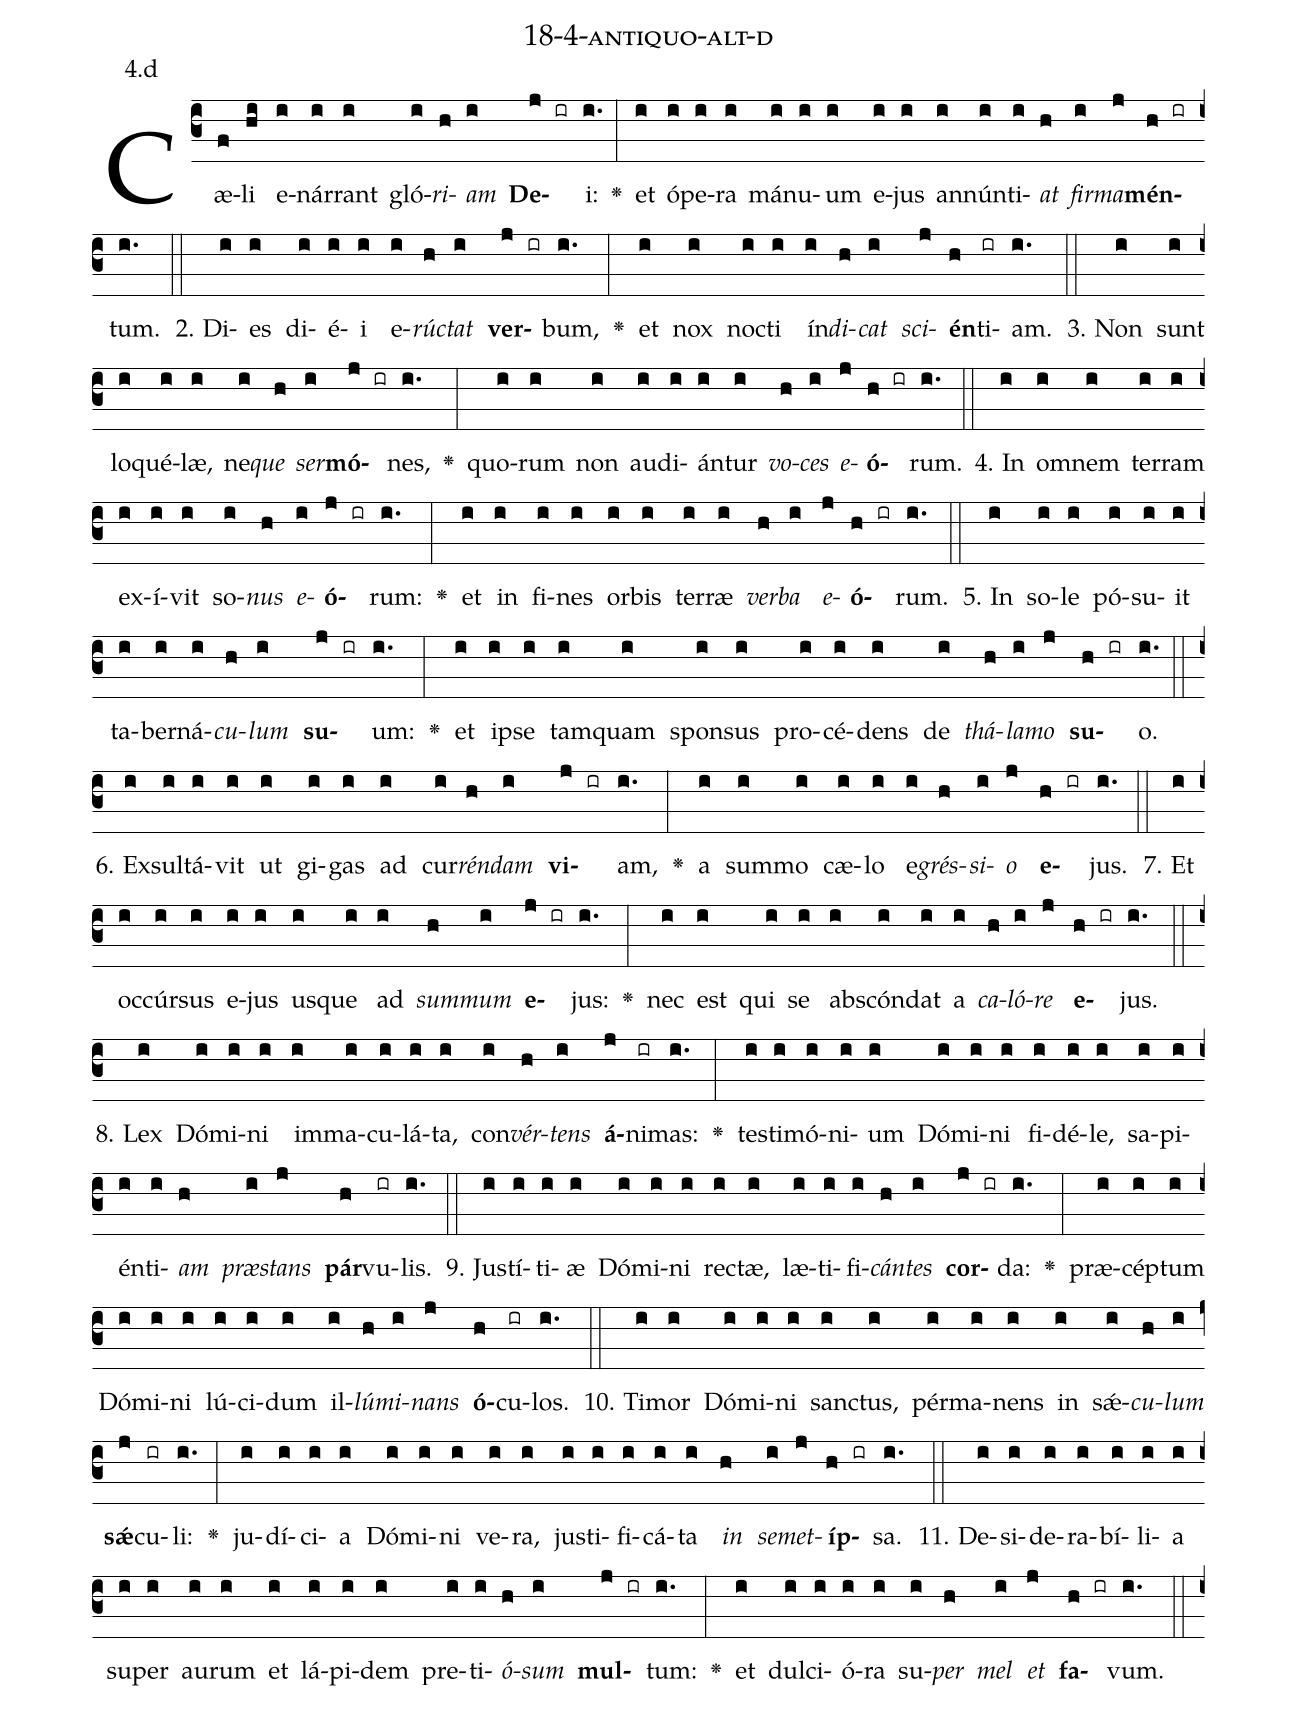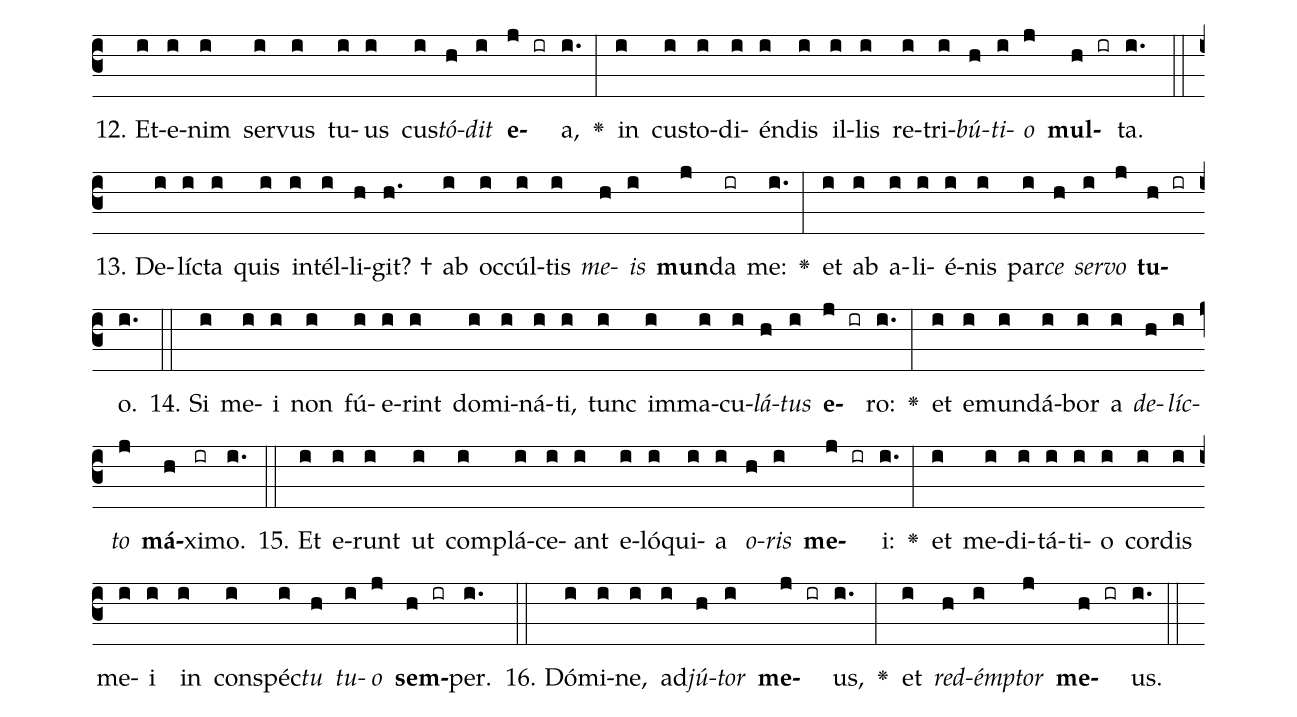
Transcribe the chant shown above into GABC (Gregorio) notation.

name: 18-4-antiquo-alt-d;
annotation: 4.d;
%%
(c3)Cæ(f)li(hi) e(i)nár(i)rant(i) gló(i)<i>ri</i>(h)<i>am</i>(i) <b>De</b>(j ir)i:(i.) <v>\greheightstar</v>(:) et(i) ó(i)pe(i)ra(i) má(i)nu(i)um(i) e(i)jus(i) an(i)nún(i)ti(i)<i>at</i>(h) <i>fir</i>(i)<i>ma</i>(j)<b>mén</b>(h ir)tum.(i.) (::)
2. Di(i)es(i) di(i)é(i)i(i) e(i)<i>rúc</i>(h)<i>tat</i>(i) <b>ver</b>(j ir)bum,(i.) <v>\greheightstar</v>(:) et(i) nox(i) noc(i)ti(i) ín(i)<i>di</i>(h)<i>cat</i>(i) <i>sci</i>(j)<b>én</b>(h)ti(ir)am.(i.) (::)
3. Non(i) sunt(i) lo(i)qué(i)læ,(i) ne(i)<i>que</i>(h) <i>ser</i>(i)<b>mó</b>(j ir)nes,(i.) <v>\greheightstar</v>(:) quo(i)rum(i) non(i) au(i)di(i)án(i)tur(i) <i>vo</i>(h)<i>ces</i>(i) <i>e</i>(j)<b>ó</b>(h ir)rum.(i.) (::)
4. In(i) om(i)nem(i) ter(i)ram(i) ex(i)í(i)vit(i) so(i)<i>nus</i>(h) <i>e</i>(i)<b>ó</b>(j ir)rum:(i.) <v>\greheightstar</v>(:) et(i) in(i) fi(i)nes(i) or(i)bis(i) ter(i)ræ(i) <i>ver</i>(h)<i>ba</i>(i) <i>e</i>(j)<b>ó</b>(h ir)rum.(i.) (::)
5. In(i) so(i)le(i) pó(i)su(i)it(i) ta(i)ber(i)ná(i)<i>cu</i>(h)<i>lum</i>(i) <b>su</b>(j ir)um:(i.) <v>\greheightstar</v>(:) et(i) ip(i)se(i) tam(i)quam(i) spon(i)sus(i) pro(i)cé(i)dens(i) de(i) <i>thá</i>(h)<i>la</i>(i)<i>mo</i>(j) <b>su</b>(h ir)o.(i.) (::)
6. Ex(i)sul(i)tá(i)vit(i) ut(i) gi(i)gas(i) ad(i) cur(i)<i>rén</i>(h)<i>dam</i>(i) <b>vi</b>(j ir)am,(i.) <v>\greheightstar</v>(:) a(i) sum(i)mo(i) cæ(i)lo(i) e(i)<i>grés</i>(h)<i>si</i>(i)<i>o</i>(j) <b>e</b>(h ir)jus.(i.) (::)
7. Et(i) oc(i)cúr(i)sus(i) e(i)jus(i) us(i)que(i) ad(i) <i>sum</i>(h)<i>mum</i>(i) <b>e</b>(j ir)jus:(i.) <v>\greheightstar</v>(:) nec(i) est(i) qui(i) se(i) abs(i)cón(i)dat(i) a(i) <i>ca</i>(h)<i>ló</i>(i)<i>re</i>(j) <b>e</b>(h ir)jus.(i.) (::)
8. Lex(i) Dó(i)mi(i)ni(i) im(i)ma(i)cu(i)lá(i)ta,(i) con(i)<i>vér</i>(h)<i>tens</i>(i) <b>á</b>(j)ni(ir)mas:(i.) <v>\greheightstar</v>(:) tes(i)ti(i)mó(i)ni(i)um(i) Dó(i)mi(i)ni(i) fi(i)dé(i)le,(i) sa(i)pi(i)én(i)ti(i)<i>am</i>(h) <i>præ</i>(i)<i>stans</i>(j) <b>pár</b>(h)vu(ir)lis.(i.) (::)
9. Jus(i)tí(i)ti(i)æ(i) Dó(i)mi(i)ni(i) rec(i)tæ,(i) læ(i)ti(i)fi(i)<i>cán</i>(h)<i>tes</i>(i) <b>cor</b>(j ir)da:(i.) <v>\greheightstar</v>(:) præ(i)cép(i)tum(i) Dó(i)mi(i)ni(i) lú(i)ci(i)dum(i) il(i)<i>lú</i>(h)<i>mi</i>(i)<i>nans</i>(j) <b>ó</b>(h)cu(ir)los.(i.) (::)
10. Ti(i)mor(i) Dó(i)mi(i)ni(i) sanc(i)tus,(i) pér(i)ma(i)nens(i) in(i) sǽ(i)<i>cu</i>(h)<i>lum</i>(i) <b>sǽ</b>(j)cu(ir)li:(i.) <v>\greheightstar</v>(:) ju(i)dí(i)ci(i)a(i) Dó(i)mi(i)ni(i) ve(i)ra,(i) jus(i)ti(i)fi(i)cá(i)ta(i) <i>in</i>(h) <i>se</i>(i)<i>met</i>(j)<b>íp</b>(h ir)sa.(i.) (::)
11. De(i)si(i)de(i)ra(i)bí(i)li(i)a(i) su(i)per(i) au(i)rum(i) et(i) lá(i)pi(i)dem(i) pre(i)ti(i)<i>ó</i>(h)<i>sum</i>(i) <b>mul</b>(j ir)tum:(i.) <v>\greheightstar</v>(:) et(i) dul(i)ci(i)ó(i)ra(i) su(i)<i>per</i>(h) <i>mel</i>(i) <i>et</i>(j) <b>fa</b>(h ir)vum.(i.) (::)
12. Et(i)e(i)nim(i) ser(i)vus(i) tu(i)us(i) cus(i)<i>tó</i>(h)<i>dit</i>(i) <b>e</b>(j ir)a,(i.) <v>\greheightstar</v>(:) in(i) cus(i)to(i)di(i)én(i)dis(i) il(i)lis(i) re(i)tri(i)<i>bú</i>(h)<i>ti</i>(i)<i>o</i>(j) <b>mul</b>(h ir)ta.(i.) (::)
13. De(i)líc(i)ta(i) quis(i) in(i)tél(i)li(h)git? †(h.) ab(i) oc(i)cúl(i)tis(i) <i>me</i>(h)<i>is</i>(i) <b>mun</b>(j)da(ir) me:(i.) <v>\greheightstar</v>(:) et(i) ab(i) a(i)li(i)é(i)nis(i) par(i)<i>ce</i>(h) <i>ser</i>(i)<i>vo</i>(j) <b>tu</b>(h ir)o.(i.) (::)
14. Si(i) me(i)i(i) non(i) fú(i)e(i)rint(i) do(i)mi(i)ná(i)ti,(i) tunc(i) im(i)ma(i)cu(i)<i>lá</i>(h)<i>tus</i>(i) <b>e</b>(j ir)ro:(i.) <v>\greheightstar</v>(:) et(i) e(i)mun(i)dá(i)bor(i) a(i) <i>de</i>(h)<i>líc</i>(i)<i>to</i>(j) <b>má</b>(h)xi(ir)mo.(i.) (::)
15. Et(i) e(i)runt(i) ut(i) com(i)plá(i)ce(i)ant(i) e(i)ló(i)qui(i)a(i) <i>o</i>(h)<i>ris</i>(i) <b>me</b>(j ir)i:(i.) <v>\greheightstar</v>(:) et(i) me(i)di(i)tá(i)ti(i)o(i) cor(i)dis(i) me(i)i(i) in(i) con(i)spéc(i)<i>tu</i>(h) <i>tu</i>(i)<i>o</i>(j) <b>sem</b>(h ir)per.(i.) (::)
16. Dó(i)mi(i)ne,(i) ad(i)<i>jú</i>(h)<i>tor</i>(i) <b>me</b>(j ir)us,(i.) <v>\greheightstar</v>(:) et(i) <i>red</i>(h)<i>émp</i>(i)<i>tor</i>(j) <b>me</b>(h ir)us.(i.) (::)
